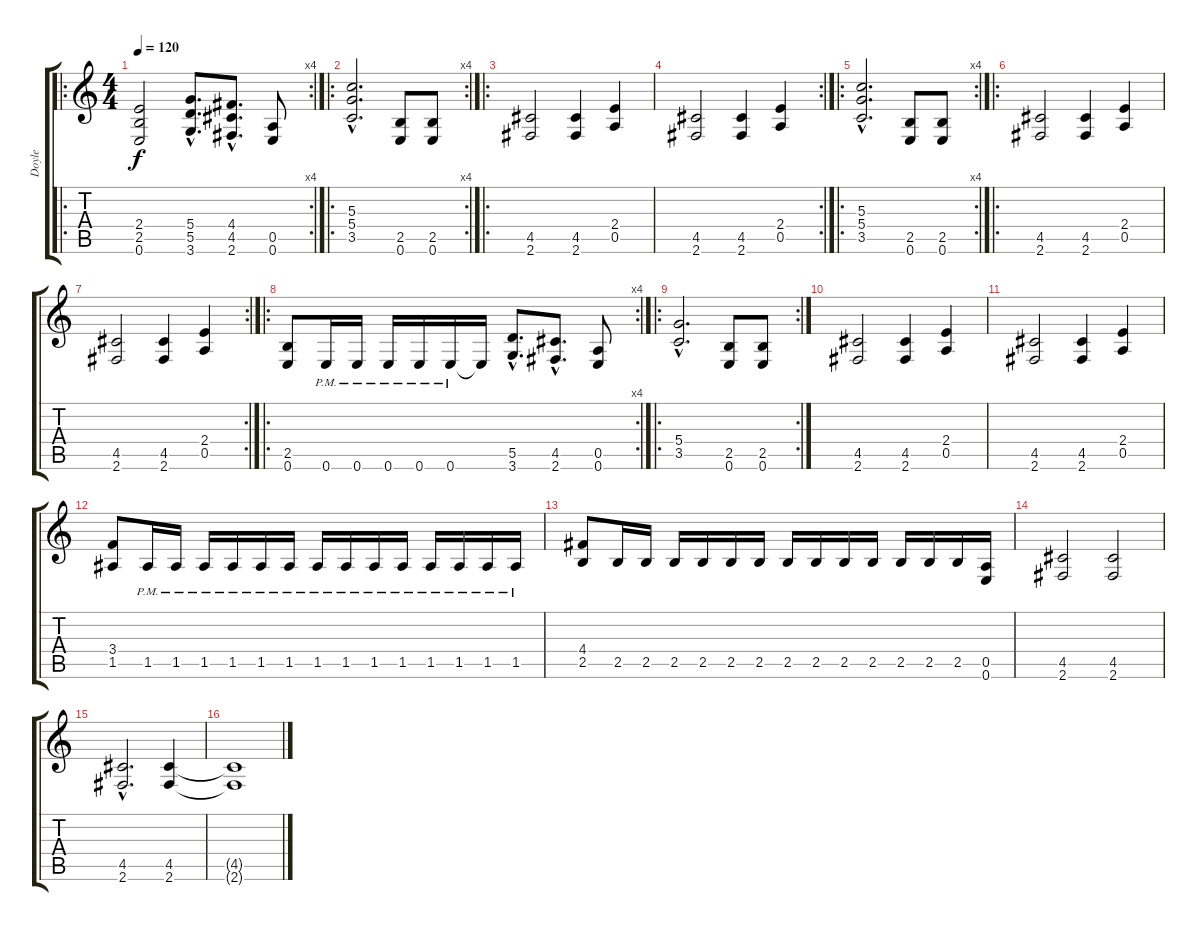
\track ("Doyle" "Doyle") {instrument overdrivenguitar}
\staff {score tabs}
\tuning (E4 B3 G3 D3 A2 E2) {hide}
\ro
\rc 4
\ts (4 4)
\tempo 120
\clef g2
\ks c
(2.4 2.5 0.6).2{dy f instrument overdrivenguitar} (5.4{hac} 5.5{hac} 3.6{hac}).8{d} (4.4{hac} 4.5{hac} 2.6{hac}).8{d} (0.5 0.6).8 |
\ro
\rc 4
(5.3{hac} 5.4{hac} 3.5{hac}).2{d} (2.5 0.6).8 (2.5 0.6).8 |
\ro
(4.5 2.6).2 (4.5 2.6).4 (2.4 0.5).4 |
\rc 2
(4.5 2.6).2 (4.5 2.6).4 (2.4 0.5).4 |
\ro
\rc 4
(5.3{hac} 5.4{hac} 3.5{hac}).2{d} (2.5 0.6).8 (2.5 0.6).8 |
\ro
(4.5 2.6).2 (4.5 2.6).4 (2.4 0.5).4 |
\rc 2
(4.5 2.6).2 (4.5 2.6).4 (2.4 0.5).4 |
\ro
\rc 4
(2.5 0.6).8 0.6{pm}.16 0.6{pm}.16 0.6{pm}.16 0.6{pm}.16 0.6{pm}.16 0.6{t}.16 (5.5{hac} 3.6{hac}).8{d} (4.5{hac} 2.6{hac}).8{d} (0.5 0.6).8 |
\ro
\rc 2
(5.4{hac} 3.5{hac}).2{d} (2.5 0.6).8 (2.5 0.6).8 |
(4.5 2.6).2 (4.5 2.6).4 (2.4 0.5).4 |
(4.5 2.6).2 (4.5 2.6).4 (2.4 0.5).4 |
(3.4 1.5).8 1.5{pm}.16 1.5{pm}.16 1.5{pm}.16 1.5{pm}.16 1.5{pm}.16 1.5{pm}.16 1.5{pm}.16 1.5{pm}.16 1.5{pm}.16 1.5{pm}.16 1.5{pm}.16 1.5{pm}.16 1.5{pm}.16 1.5{pm}.16 |
(4.4 2.5).8 2.5.16 2.5.16 2.5.16 2.5.16 2.5.16 2.5.16 2.5.16 2.5.16 2.5.16 2.5.16 2.5.16 2.5.16 2.5.16 (0.5 0.6).16 |
(4.5 2.6).2 (4.5 2.6).2 |
(4.5{hac} 2.6{hac}).2{d} (4.5 2.6).4 |
(4.5{t} 2.6{t}).1
